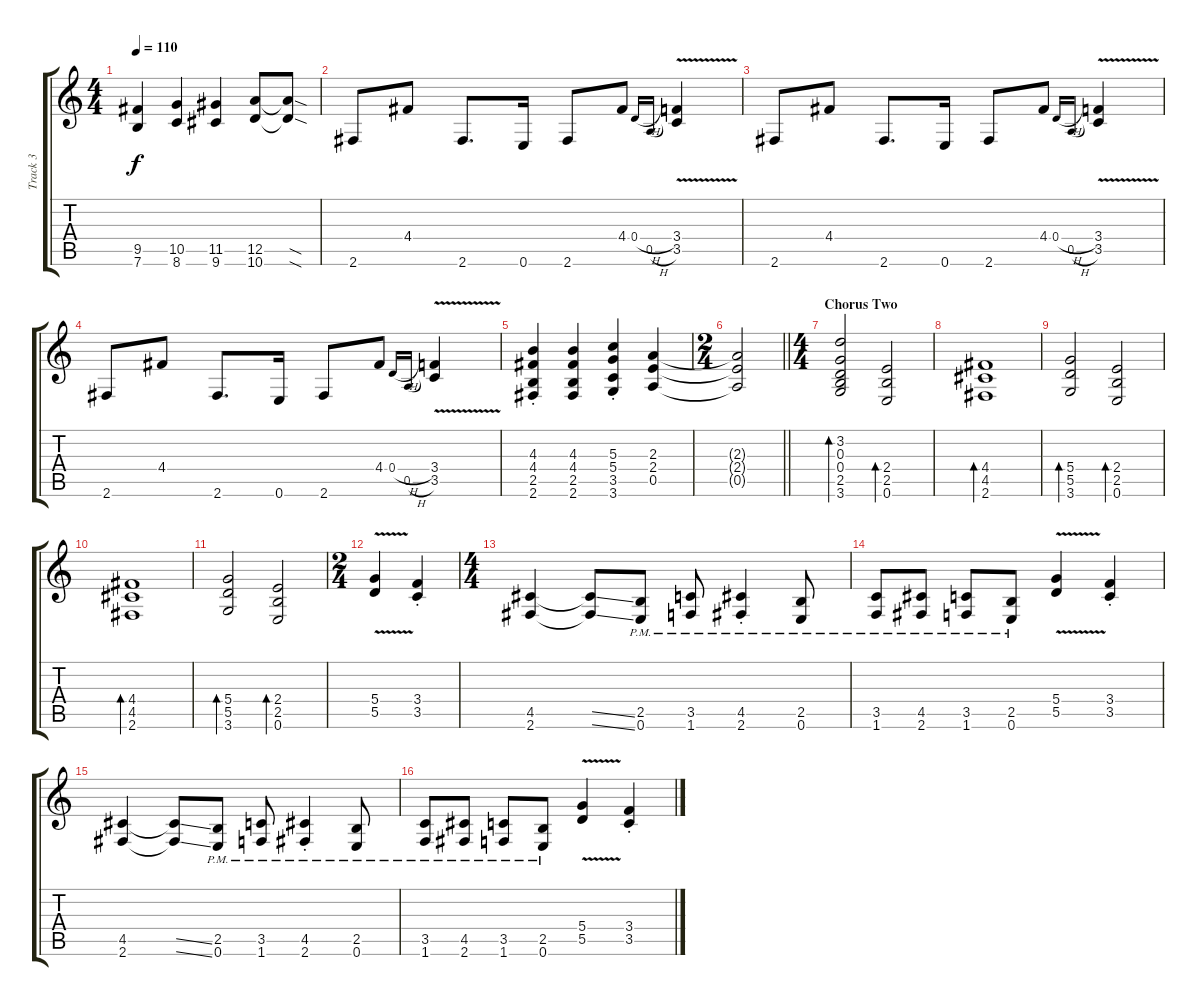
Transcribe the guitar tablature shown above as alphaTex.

\track ("Track 3" "Track 3") {instrument overdrivenguitar}
\staff {score tabs}
\tuning (E4 B3 G3 D3 A2 E2) {hide}
\ts (4 4)
\tempo 110
\clef g2
\ks c
(9.5 7.6).4{dy f} (10.5 8.6).4 (11.5 9.6).4 (12.5 10.6).8 (12.5{sod t} 10.6{sod t}).8 |
2.6.8 4.4.8 2.6.8{d} 0.6.16 2.6.8 4.4.8 0.4{h}.16{gr onbeat} 0.5{h}.16{gr onbeat} (3.4 3.5{v}).4 |
2.6.8 4.4.8 2.6.8{d} 0.6.16 2.6.8 4.4.8 0.4{h}.16{gr onbeat} 0.5{h}.16{gr onbeat} (3.4 3.5{v}).4 |
2.6.8 4.4.8 2.6.8{d} 0.6.16 2.6.8 4.4.8 0.4{h}.16{gr onbeat} 0.5{h}.16{gr onbeat} (3.4 3.5{v}).4 |
(4.3{st} 4.4{st} 2.5{st} 2.6{st}).4 (4.3 4.4 2.5 2.6).4 (5.3{st} 5.4{st} 3.5{st} 3.6{st}).4 (2.3 2.4 0.5).4 |
\ts (2 4)
\barLineRight lightlight
(2.3{t} 2.4{t} 0.5{t}).2 |
\ts (4 4)
\section ("" "Chorus Two")
(3.2 0.3 0.4 2.5 3.6).2{bd 120} (2.4 2.5 0.6).2{bd 120} |
(4.4 4.5 2.6).1{bd 120} |
(5.4 5.5 3.6).2{bd 120} (2.4 2.5 0.6).2{bd 120} |
(4.4 4.5 2.6).1{bd 120} |
(5.4 5.5 3.6).2{bd 120} (2.4 2.5 0.6).2{bd 120} |
\ts (2 4)
(5.4 5.5{v}).4 (3.4{st} 3.5{st}).4 |
\ts (4 4)
(4.5 2.6).4 (4.5{ss t} 2.6{ss t}).8 (2.5{pm} 0.6{pm}).8 (3.5{pm} 1.6{pm}).8 (4.5{pm st} 2.6{pm st}).4 (2.5{pm} 0.6{pm}).8 |
(3.5{pm} 1.6{pm}).8 (4.5{pm} 2.6{pm}).8 (3.5{pm} 1.6{pm}).8 (2.5{pm} 0.6{pm}).8 (5.4 5.5{v}).4 (3.4{st} 3.5{st}).4 |
(4.5 2.6).4 (4.5{ss t} 2.6{ss t}).8 (2.5{pm} 0.6{pm}).8 (3.5{pm} 1.6{pm}).8 (4.5{pm st} 2.6{pm st}).4 (2.5{pm} 0.6{pm}).8 |
(3.5{pm} 1.6{pm}).8 (4.5{pm} 2.6{pm}).8 (3.5{pm} 1.6{pm}).8 (2.5{pm} 0.6{pm}).8 (5.4 5.5{v}).4 (3.4{st} 3.5{st}).4
